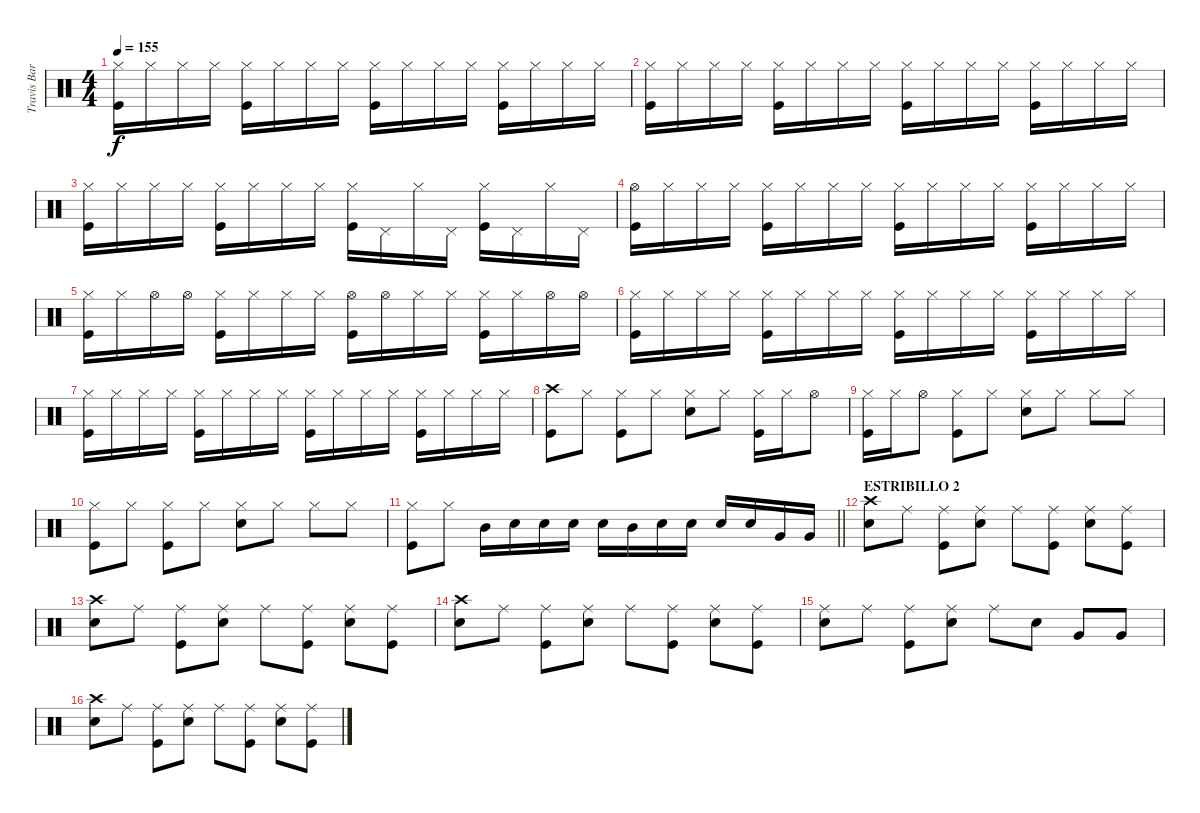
\track ("Travis Barker (Batería)" "Travis Bar") {instrument percussion}
\staff {score}
\articulation defaults
\ts (4 4)
\tempo 155
\clef neutral
\ks c
("Hi-Hat (closed)" "Kick (hit)").16{dy f} "Hi-Hat (closed)".16 "Hi-Hat (closed)".16 "Hi-Hat (closed)".16 ("Hi-Hat (closed)" "Kick (hit)").16 "Hi-Hat (closed)".16 "Hi-Hat (closed)".16 "Hi-Hat (closed)".16 ("Hi-Hat (closed)" "Kick (hit)").16 "Hi-Hat (closed)".16 "Hi-Hat (closed)".16 "Hi-Hat (closed)".16 ("Hi-Hat (closed)" "Kick (hit)").16 "Hi-Hat (closed)".16 "Hi-Hat (closed)".16 "Hi-Hat (closed)".16 |
("Hi-Hat (closed)" "Kick (hit)").16 "Hi-Hat (closed)".16 "Hi-Hat (closed)".16 "Hi-Hat (closed)".16 ("Hi-Hat (closed)" "Kick (hit)").16 "Hi-Hat (closed)".16 "Hi-Hat (closed)".16 "Hi-Hat (closed)".16 ("Hi-Hat (closed)" "Kick (hit)").16 "Hi-Hat (closed)".16 "Hi-Hat (closed)".16 "Hi-Hat (closed)".16 ("Hi-Hat (closed)" "Kick (hit)").16 "Hi-Hat (closed)".16 "Hi-Hat (closed)".16 "Hi-Hat (closed)".16 |
("Hi-Hat (closed)" "Kick (hit)").16 "Hi-Hat (closed)".16 "Hi-Hat (closed)".16 "Hi-Hat (closed)".16 ("Hi-Hat (closed)" "Kick (hit)").16 "Hi-Hat (closed)".16 "Hi-Hat (closed)".16 "Hi-Hat (closed)".16 ("Hi-Hat (closed)" "Kick (hit)").16 "Pedal Hi-Hat (hit)".16 "Hi-Hat (closed)".16 "Pedal Hi-Hat (hit)".16 ("Hi-Hat (closed)" "Kick (hit)").16 "Pedal Hi-Hat (hit)".16 "Hi-Hat (closed)".16 "Pedal Hi-Hat (hit)".16 |
("Hi-Hat (open)" "Kick (hit)").16 "Hi-Hat (closed)".16 "Hi-Hat (closed)".16 "Hi-Hat (closed)".16 ("Hi-Hat (closed)" "Kick (hit)").16 "Hi-Hat (closed)".16 "Hi-Hat (closed)".16 "Hi-Hat (closed)".16 ("Hi-Hat (closed)" "Kick (hit)").16 "Hi-Hat (closed)".16 "Hi-Hat (closed)".16 "Hi-Hat (closed)".16 ("Hi-Hat (closed)" "Kick (hit)").16 "Hi-Hat (closed)".16 "Hi-Hat (closed)".16 "Hi-Hat (closed)".16 |
("Hi-Hat (closed)" "Kick (hit)").16 "Hi-Hat (closed)".16 "Hi-Hat (open)".16 "Hi-Hat (open)".16 ("Hi-Hat (closed)" "Kick (hit)").16 "Hi-Hat (closed)".16 "Hi-Hat (closed)".16 "Hi-Hat (closed)".16 ("Hi-Hat (open)" "Kick (hit)").16 "Hi-Hat (open)".16 "Hi-Hat (closed)".16 "Hi-Hat (closed)".16 ("Hi-Hat (closed)" "Kick (hit)").16 "Hi-Hat (closed)".16 "Hi-Hat (open)".16 "Hi-Hat (open)".16 |
("Hi-Hat (closed)" "Kick (hit)").16 "Hi-Hat (closed)".16 "Hi-Hat (closed)".16 "Hi-Hat (closed)".16 ("Hi-Hat (closed)" "Kick (hit)").16 "Hi-Hat (closed)".16 "Hi-Hat (closed)".16 "Hi-Hat (closed)".16 ("Hi-Hat (closed)" "Kick (hit)").16 "Hi-Hat (closed)".16 "Hi-Hat (closed)".16 "Hi-Hat (closed)".16 ("Hi-Hat (closed)" "Kick (hit)").16 "Hi-Hat (closed)".16 "Hi-Hat (closed)".16 "Hi-Hat (closed)".16 |
("Hi-Hat (closed)" "Kick (hit)").16 "Hi-Hat (closed)".16 "Hi-Hat (closed)".16 "Hi-Hat (closed)".16 ("Hi-Hat (closed)" "Kick (hit)").16 "Hi-Hat (closed)".16 "Hi-Hat (closed)".16 "Hi-Hat (closed)".16 ("Hi-Hat (closed)" "Kick (hit)").16 "Hi-Hat (closed)".16 "Hi-Hat (closed)".16 "Hi-Hat (closed)".16 ("Hi-Hat (closed)" "Kick (hit)").16 "Hi-Hat (closed)".16 "Hi-Hat (closed)".16 "Hi-Hat (closed)".16 |
("Crash high (hit)" "Kick (hit)").8 "Hi-Hat (closed)".8 ("Hi-Hat (closed)" "Kick (hit)").8 "Hi-Hat (closed)".8 ("Hi-Hat (closed)" "Snare (hit) 2").8 "Hi-Hat (closed)".8 ("Hi-Hat (closed)" "Kick (hit)").16 "Hi-Hat (closed)".16 "Hi-Hat (open)".8 |
("Hi-Hat (closed)" "Kick (hit)").16 "Hi-Hat (closed)".16 "Hi-Hat (open)".8 ("Hi-Hat (closed)" "Kick (hit)").8 "Hi-Hat (closed)".8 ("Hi-Hat (closed)" "Snare (hit) 2").8 "Hi-Hat (closed)".8 "Hi-Hat (closed)".8 "Hi-Hat (closed)".8 |
("Hi-Hat (closed)" "Kick (hit)").8 "Hi-Hat (closed)".8 ("Hi-Hat (closed)" "Kick (hit)").8 "Hi-Hat (closed)".8 ("Hi-Hat (closed)" "Snare (hit) 2").8 "Hi-Hat (closed)".8 "Hi-Hat (closed)".8 "Hi-Hat (closed)".8 |
\barLineRight lightlight
("Hi-Hat (closed)" "Kick (hit)").8 "Hi-Hat (closed)".8 "Mid Tom (hit)".16 "Snare (hit) 2".16 "Snare (hit) 2".16 "Snare (hit) 2".16 "Snare (hit) 2".16 "Mid Tom (hit)".16 "Snare (hit) 2".16 "Snare (hit) 2".16 "Snare (hit) 2".16 "Snare (hit) 2".16 "Very Low Tom (hit)".16 "Very Low Tom (hit)".16 |
\section ("" "ESTRIBILLO 2")
("Crash high (hit)" "Snare (hit) 2").8 "Ride (middle)".8 ("Ride (middle)" "Kick (hit)").8 ("Ride (middle)" "Snare (hit) 2").8 "Ride (middle)".8 ("Ride (middle)" "Kick (hit)").8 ("Ride (middle)" "Snare (hit) 2").8 ("Ride (middle)" "Kick (hit)").8 |
("Crash high (hit)" "Snare (hit) 2").8 "Ride (middle)".8 ("Ride (middle)" "Kick (hit)").8 ("Ride (middle)" "Snare (hit) 2").8 "Ride (middle)".8 ("Ride (middle)" "Kick (hit)").8 ("Ride (middle)" "Snare (hit) 2").8 ("Ride (middle)" "Kick (hit)").8 |
("Crash high (hit)" "Snare (hit) 2").8 "Ride (middle)".8 ("Ride (middle)" "Kick (hit)").8 ("Ride (middle)" "Snare (hit) 2").8 "Ride (middle)".8 ("Ride (middle)" "Kick (hit)").8 ("Ride (middle)" "Snare (hit) 2").8 ("Ride (middle)" "Kick (hit)").8 |
("Ride (middle)" "Snare (hit) 2").8 "Ride (middle)".8 ("Ride (middle)" "Kick (hit)").8 ("Ride (middle)" "Snare (hit) 2").8 "Ride (middle)".8 "Snare (hit) 2".8 "Very Low Tom (hit)".8 "Very Low Tom (hit)".8 |
("Crash high (hit)" "Snare (hit) 2").8 "Ride (middle)".8 ("Ride (middle)" "Kick (hit)").8 ("Ride (middle)" "Snare (hit) 2").8 "Ride (middle)".8 ("Ride (middle)" "Kick (hit)").8 ("Ride (middle)" "Snare (hit) 2").8 ("Ride (middle)" "Kick (hit)").8
